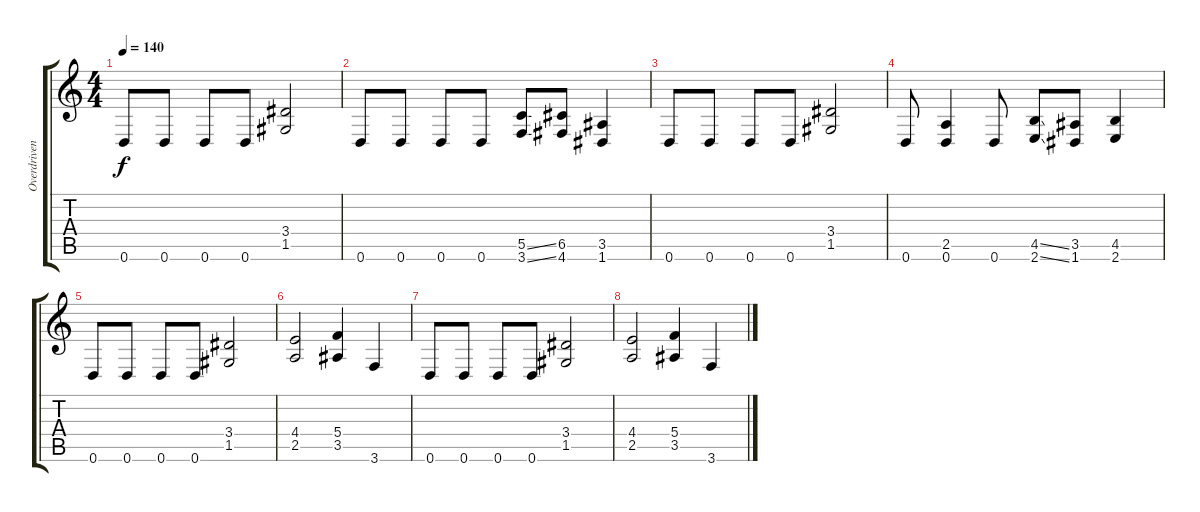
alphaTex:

\track ("Overdriven Guitar" "Overdriven") {instrument overdrivenguitar}
\staff {score tabs}
\tuning (D4 A3 F3 C3 G2 D2) {hide}
\ts (4 4)
\tempo 140
\clef g2
\ks c
0.6.8{dy f} 0.6.8 0.6.8 0.6.8 (3.4 1.5).2 |
0.6.8 0.6.8 0.6.8 0.6.8 (5.5{ss} 3.6{ss}).8 (6.5 4.6).8 (3.5 1.6).4 |
0.6.8 0.6.8 0.6.8 0.6.8 (3.4 1.5).2 |
0.6.8 (2.5 0.6).4 0.6.8 (4.5{ss} 2.6{ss}).8 (3.5 1.6).8 (4.5 2.6).4 |
0.6.8 0.6.8 0.6.8 0.6.8 (3.4 1.5).2 |
(4.4 2.5).2 (5.4 3.5).4 3.6.4 |
0.6.8 0.6.8 0.6.8 0.6.8 (3.4 1.5).2 |
(4.4 2.5).2 (5.4 3.5).4 3.6.4
